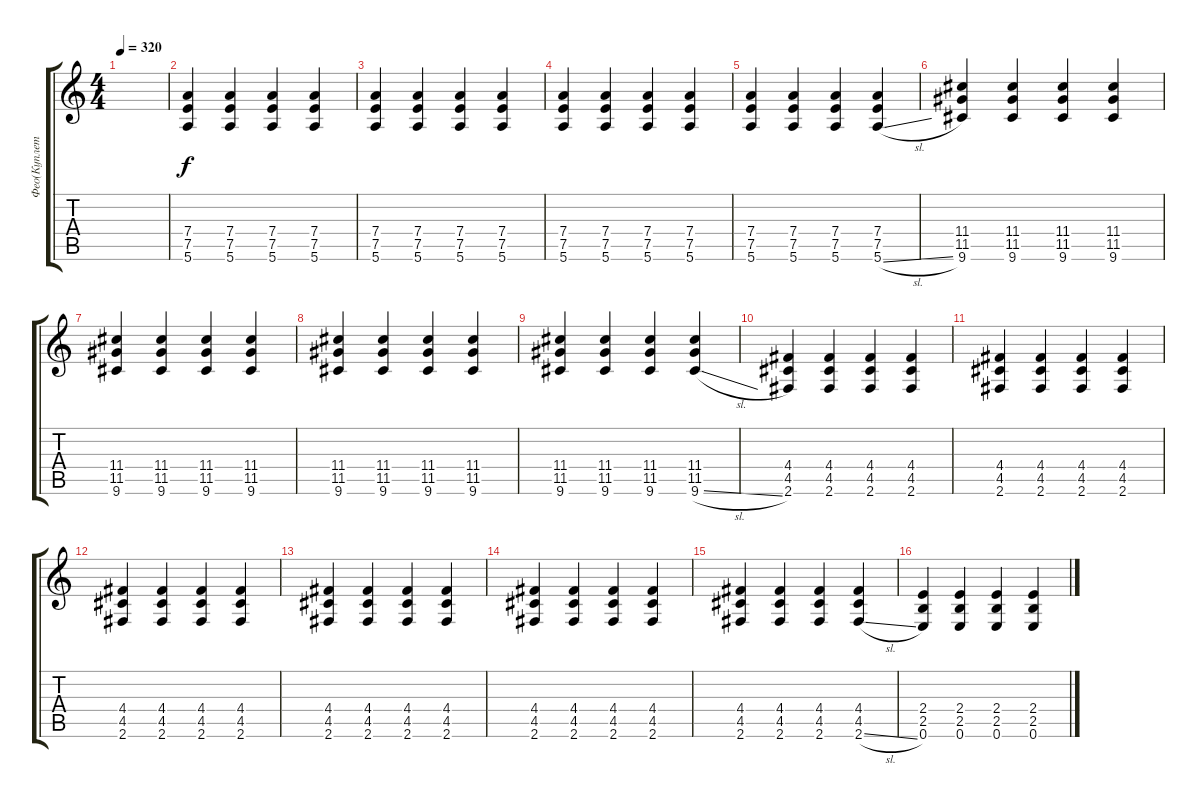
\track ("Фео(Куплет)" "Фео(Куплет") {instrument electricguitarmuted}
\staff {score tabs}
\tuning (E4 B3 G3 D3 A2 E2) {hide}
\ts (4 4)
\tempo 320
\clef g2
\ks c
|
(7.4 7.5 5.6).4 (7.4 7.5 5.6).4 (7.4 7.5 5.6).4 (7.4 7.5 5.6).4 |
(7.4 7.5 5.6).4 (7.4 7.5 5.6).4 (7.4 7.5 5.6).4 (7.4 7.5 5.6).4 |
(7.4 7.5 5.6).4 (7.4 7.5 5.6).4 (7.4 7.5 5.6).4 (7.4 7.5 5.6).4 |
(7.4 7.5 5.6).4 (7.4 7.5 5.6).4 (7.4 7.5 5.6).4 (7.4 7.5 5.6{sl}).4 |
(11.4 11.5 9.6).4 (11.4 11.5 9.6).4 (11.4 11.5 9.6).4 (11.4 11.5 9.6).4 |
(11.4 11.5 9.6).4 (11.4 11.5 9.6).4 (11.4 11.5 9.6).4 (11.4 11.5 9.6).4 |
(11.4 11.5 9.6).4 (11.4 11.5 9.6).4 (11.4 11.5 9.6).4 (11.4 11.5 9.6).4 |
(11.4 11.5 9.6).4 (11.4 11.5 9.6).4 (11.4 11.5 9.6).4 (11.4 11.5 9.6{sl}).4 |
(4.4 4.5 2.6).4 (4.4 4.5 2.6).4 (4.4 4.5 2.6).4 (4.4 4.5 2.6).4 |
(4.4 4.5 2.6).4 (4.4 4.5 2.6).4 (4.4 4.5 2.6).4 (4.4 4.5 2.6).4 |
(4.4 4.5 2.6).4 (4.4 4.5 2.6).4 (4.4 4.5 2.6).4 (4.4 4.5 2.6).4 |
(4.4 4.5 2.6).4 (4.4 4.5 2.6).4 (4.4 4.5 2.6).4 (4.4 4.5 2.6).4 |
(4.4 4.5 2.6).4 (4.4 4.5 2.6).4 (4.4 4.5 2.6).4 (4.4 4.5 2.6).4 |
(4.4 4.5 2.6).4 (4.4 4.5 2.6).4 (4.4 4.5 2.6).4 (4.4 4.5 2.6{sl}).4 |
(2.4 2.5 0.6).4 (2.4 2.5 0.6).4 (2.4 2.5 0.6).4 (2.4 2.5 0.6).4
